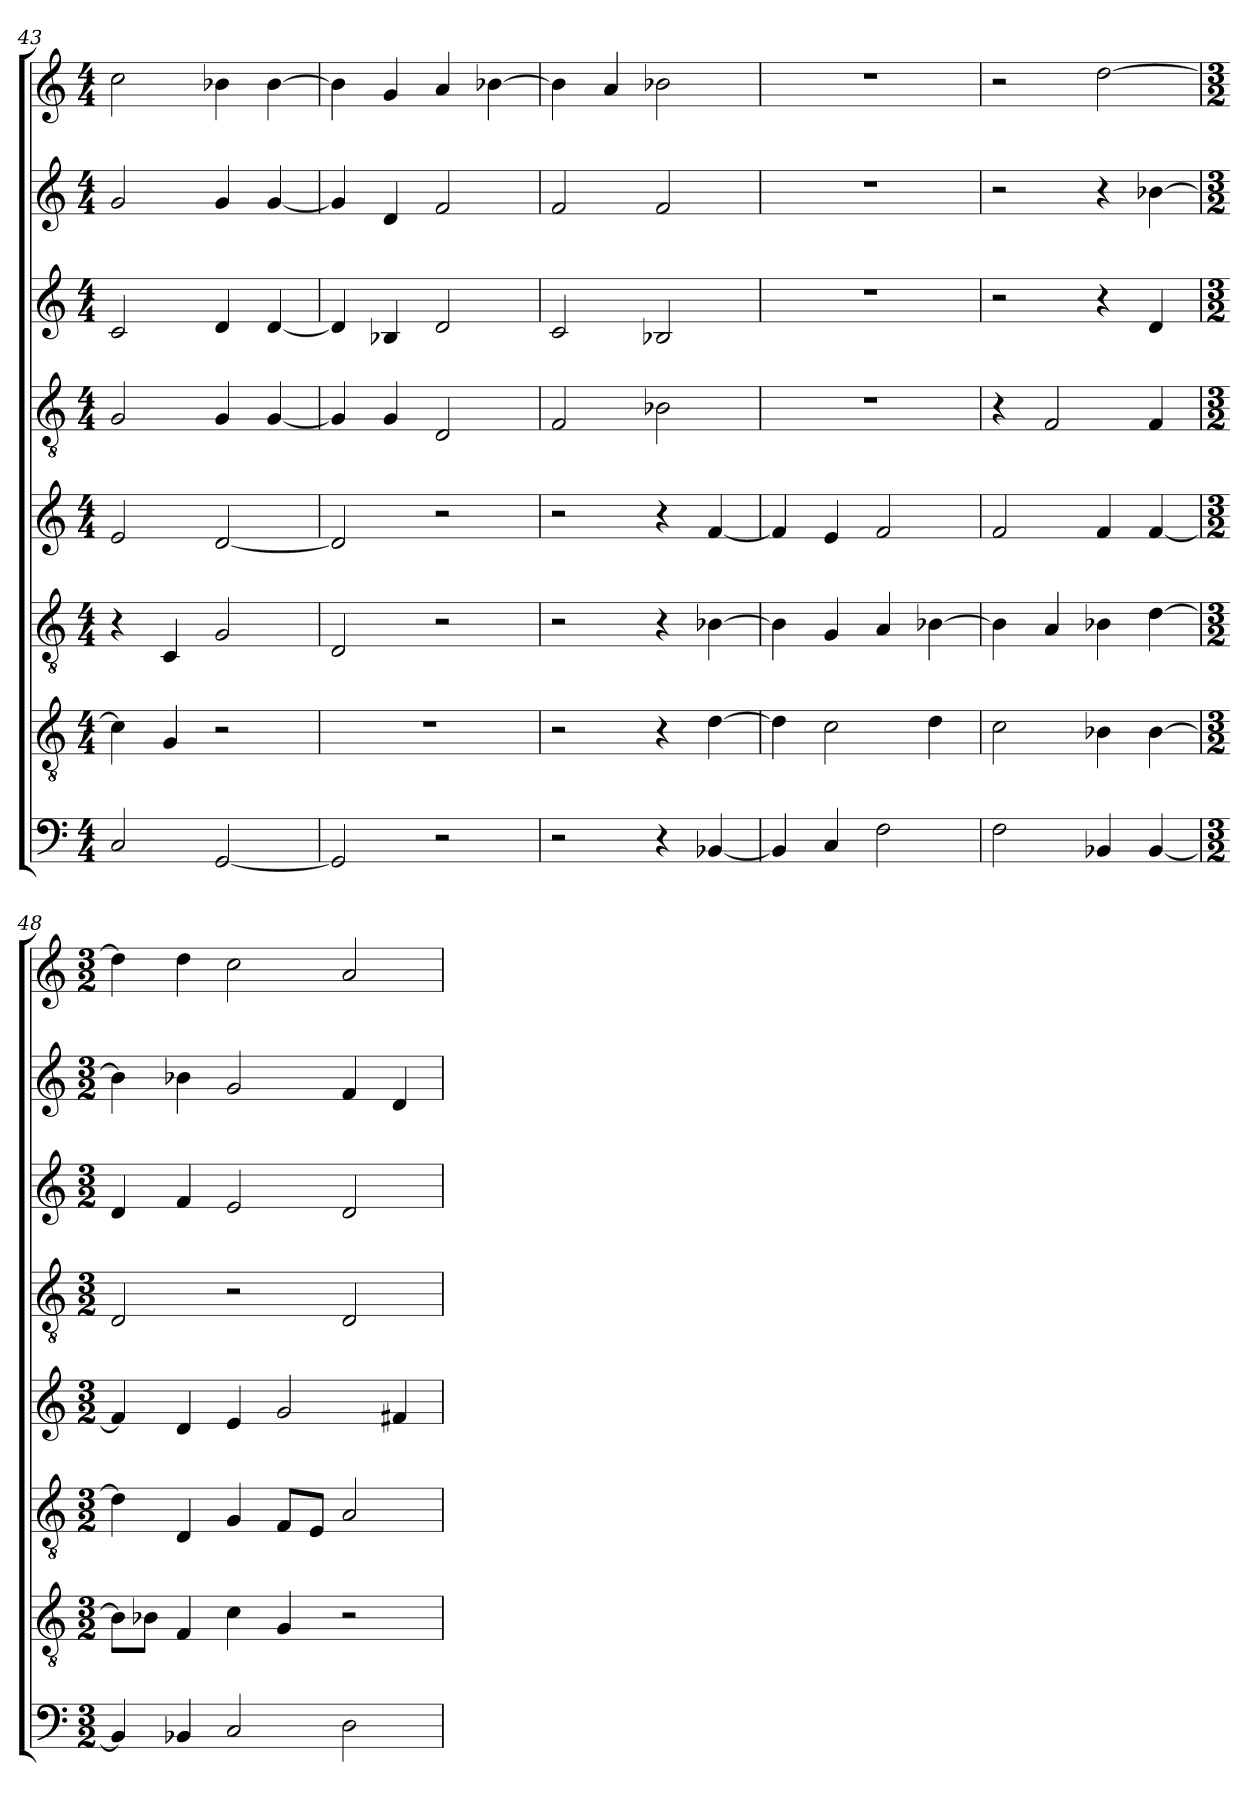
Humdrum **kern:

**kern	**kern	**kern	**kern	**kern	**kern	**kern	**kern
*part8	*part7	*part6	*part5	*part4	*part3	*part2	*part1
*staff8	*staff7	*staff6	*staff5	*staff4	*staff3	*staff2	*staff1
*clefF4	*clefGv2	*clefGv2	*clefG2	*clefGv2	*clefG2	*clefG2	*clefG2
*k[]	*k[]	*k[]	*k[]	*k[]	*k[]	*k[]	*k[]
*M4/4	*M4/4	*M4/4	*M4/4	*M4/4	*M4/4	*M4/4	*M4/4
=43	=43	=43	=43	=43	=43	=43	=43
2C/	4c\]	4r	2e/	2G/	2c/	2g/	2cc\
.	4G/	4C/	.	.	.	.	.
[2GG/	2r	2G/	[2d/	4G/	4d/	4g/	4b-X\
.	.	.	.	[4G/	[4d/	[4g/	[4b-\
=44	=44	=44	=44	=44	=44	=44	=44
2GG/]	1r	2D/	2d/]	4G/]	4d/]	4g/]	4b-\]
.	.	.	.	4G/	4B-X/	4d/	4g/
2r	.	2r	2r	2D/	2d/	2f/	4a/
.	.	.	.	.	.	.	[4b-X\
=45	=45	=45	=45	=45	=45	=45	=45
2r	2r	2r	2r	2F/	2c/	2f/	4b-\]
.	.	.	.	.	.	.	4a/
4r	4r	4r	4r	2B-X\	2B-X/	2f/	2b-X\
[4BB-X/	[4d\	[4B-X\	[4f/	.	.	.	.
=46	=46	=46	=46	=46	=46	=46	=46
4BB-/]	4d\]	4B-\]	4f/]	1r	1r	1r	1r
4C/	2c\	4G/	4e/	.	.	.	.
2F\	.	4A/	2f/	.	.	.	.
.	4d\	[4B-X\	.	.	.	.	.
=47	=47	=47	=47	=47	=47	=47	=47
2F\	2c\	4B-\]	2f/	4r	2r	2r	2r
.	.	4A/	.	2F/	.	.	.
4BB-X/	4B-X\	4B-X\	4f/	.	4r	4r	[2dd\
[4BB-/	[4B-\	[4d\	[4f/	4F/	4d/	[4b-X\	.
=48	=48	=48	=48	=48	=48	=48	=48
*M3/2	*M3/2	*M3/2	*M3/2	*M3/2	*M3/2	*M3/2	*M3/2
4BB-/]	8B-\L]	4d\]	4f/]	2D/	4d/	4b-\]	4dd\]
.	8B-X\J	.	.	.	.	.	.
4BB-X/	4F/	4D/	4d/	.	4f/	4b-X\	4dd\
2C/	4c\	4G/	4e/	2r	2e/	2g/	2cc\
.	4G/	8F/L	2g/	.	.	.	.
.	.	8E/J	.	.	.	.	.
2D\	2r	2A/	.	2D/	2d/	4f/	2a/
.	.	.	4f#X/	.	.	4d/	.
=	=	=	=	=	=	=	=
*-	*-	*-	*-	*-	*-	*-	*-
